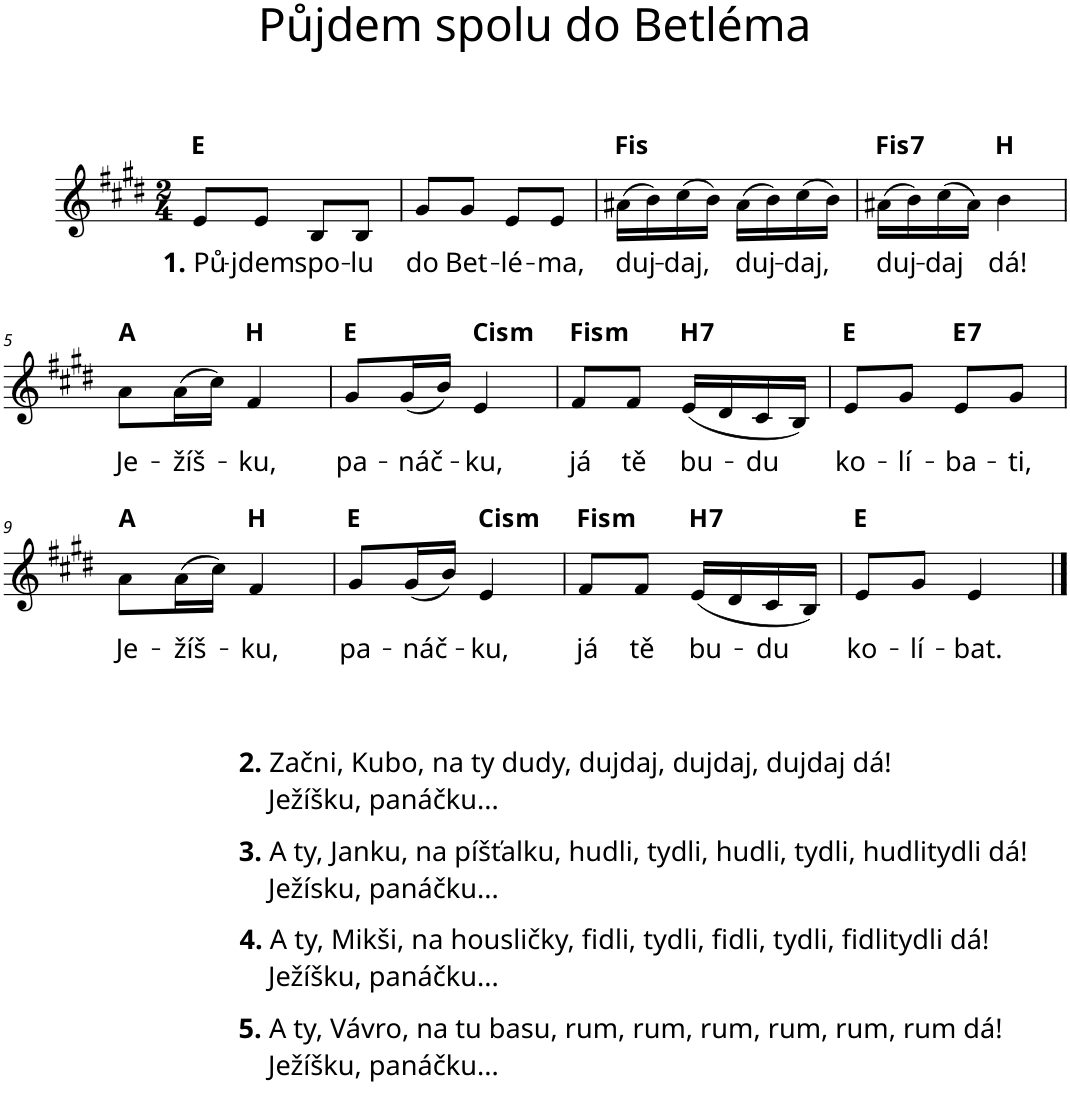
**kern	**text	**harte
*part1	*part1	*part1
*staff1	*staff1	*
*I"Piano	*	*
*I'Pno.	*	*
*clefG2	*	*
*k[f#c#g#d#]	*	*
*M2/4	*	*
=1	=1	=1
!	!LO:LY:b	!
8e/L	1. Pů	E:maj
!	!LO:LY:b	!
8e/J	-jdem	.
!	!LO:LY:b	!
8B/L	spo-	.
!	!LO:LY:b	!
8B/J	-lu	.
=2	=2	=2
!	!LO:LY:b	!
8g#/L	do	.
!	!LO:LY:b	!
8g#/J	Bet-	.
!	!LO:LY:b	!
8e/L	-lé-	.
!	!LO:LY:b	!
8e/J	-ma,	.
=3	=3	=3
!	!LO:LY:b	!
(16a#X\LL	duj-	F#:maj
16b\)	.	.
!	!LO:LY:b	!
(16cc#\	-daj,	.
16b\JJ)	.	.
!	!LO:LY:b	!
(16a#\LL	duj-	.
16b\)	.	.
!	!LO:LY:b	!
(16cc#\	-daj,	.
16b\JJ)	.	.
=4	=4	=4
!	!LO:LY:b	!LO:H:kt=7
(16a#X\LL	duj-	F#:7
16b\)	.	.
!	!LO:LY:b	!
(16cc#\	-daj	.
16a#\JJ)	.	.
!	!LO:LY:b	!
4b\	dá!	B:maj
!!LO:LB:g=z
=5	=5	=5
!	!LO:LY:b	!
8a\L	Je-	A:maj
!	!LO:LY:b	!
(16a\L	-žíš-	.
16cc#\JJ)	.	.
!	!LO:LY:b	!
4f#/	-ku,	B:maj
=6	=6	=6
!	!LO:LY:b	!
8g#/L	pa-	E:maj
!	!LO:LY:b	!
(16g#/L	-náč-	.
16b/JJ)	.	.
!	!LO:LY:b	!LO:H:kt=m
4e/	-ku,	C#:min
=7	=7	=7
!	!LO:LY:b	!LO:H:kt=m
8f#/L	já	F#:min
!	!LO:LY:b	!
8f#/J	tě	.
!	!LO:LY:b	!LO:H:kt=7
(16e/LL	bu-	B:7
16d#/	.	.
!	!LO:LY:b	!
16c#/	-du	.
16B/JJ)	.	.
=8	=8	=8
!	!LO:LY:b	!
8e/L	ko-	E:maj
!	!LO:LY:b	!
8g#/J	-lí-	.
!	!LO:LY:b	!LO:H:kt=7
8e/L	-ba-	E:7
!	!LO:LY:b	!
8g#/J	-ti,	.
!!LO:LB:g=z
=9	=9	=9
!	!LO:LY:b	!
8a\L	Je-	A:maj
!	!LO:LY:b	!
(16a\L	-žíš-	.
16cc#\JJ)	.	.
!	!LO:LY:b	!
4f#/	-ku,	B:maj
=10	=10	=10
!	!LO:LY:b	!
8g#/L	pa-	E:maj
!	!LO:LY:b	!
(16g#/L	-náč-	.
16b/JJ)	.	.
!	!LO:LY:b	!LO:H:kt=m
4e/	-ku,	C#:min
=11	=11	=11
!	!LO:LY:b	!LO:H:kt=m
8f#/L	já	F#:min
!	!LO:LY:b	!
8f#/J	tě	.
!	!LO:LY:b	!LO:H:kt=7
(16e/LL	bu-	B:7
16d#/	.	.
!	!LO:LY:b	!
16c#/	-du	.
16B/JJ)	.	.
=12	=12	=12
!	!LO:LY:b	!
8e/L	ko-	E:maj
!	!LO:LY:b	!
8g#/J	-lí-	.
!	!LO:LY:b	!
4e/	-bat.	.
==	==	==
*-	*-	*-
